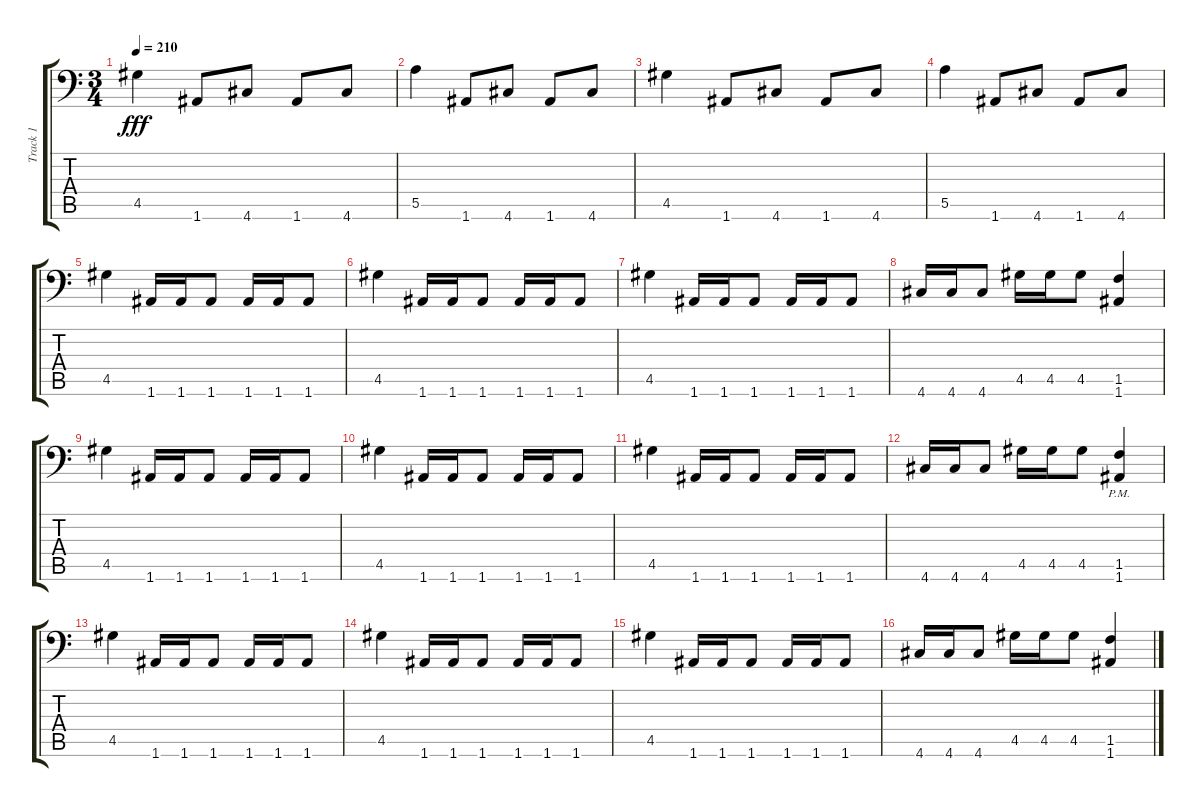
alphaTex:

\track ("Track 1" "Track 1") {instrument distortionguitar}
\staff {score tabs}
\tuning (B3 Gb3 D3 A2 E2 A1) {hide}
\ts (3 4)
\tempo 210
\clef f4
\ks c
4.5.4{dy fff} 1.6.8 4.6.8 1.6.8 4.6.8 |
5.5.4 1.6.8 4.6.8 1.6.8 4.6.8 |
4.5.4 1.6.8 4.6.8 1.6.8 4.6.8 |
5.5.4 1.6.8 4.6.8 1.6.8 4.6.8 |
4.5.4 1.6.16 1.6.16 1.6.8 1.6.16 1.6.16 1.6.8 |
4.5.4 1.6.16 1.6.16 1.6.8 1.6.16 1.6.16 1.6.8 |
4.5.4 1.6.16 1.6.16 1.6.8 1.6.16 1.6.16 1.6.8 |
4.6.16 4.6.16 4.6.8 4.5.16 4.5.16 4.5.8 (1.5 1.6).4 |
4.5.4 1.6.16 1.6.16 1.6.8 1.6.16 1.6.16 1.6.8 |
4.5.4 1.6.16 1.6.16 1.6.8 1.6.16 1.6.16 1.6.8 |
4.5.4 1.6.16 1.6.16 1.6.8 1.6.16 1.6.16 1.6.8 |
4.6.16 4.6.16 4.6.8 4.5.16 4.5.16 4.5.8 (1.5{pm} 1.6{pm}).4 |
4.5.4 1.6.16 1.6.16 1.6.8 1.6.16 1.6.16 1.6.8 |
4.5.4 1.6.16 1.6.16 1.6.8 1.6.16 1.6.16 1.6.8 |
4.5.4 1.6.16 1.6.16 1.6.8 1.6.16 1.6.16 1.6.8 |
4.6.16 4.6.16 4.6.8 4.5.16 4.5.16 4.5.8 (1.5 1.6).4
